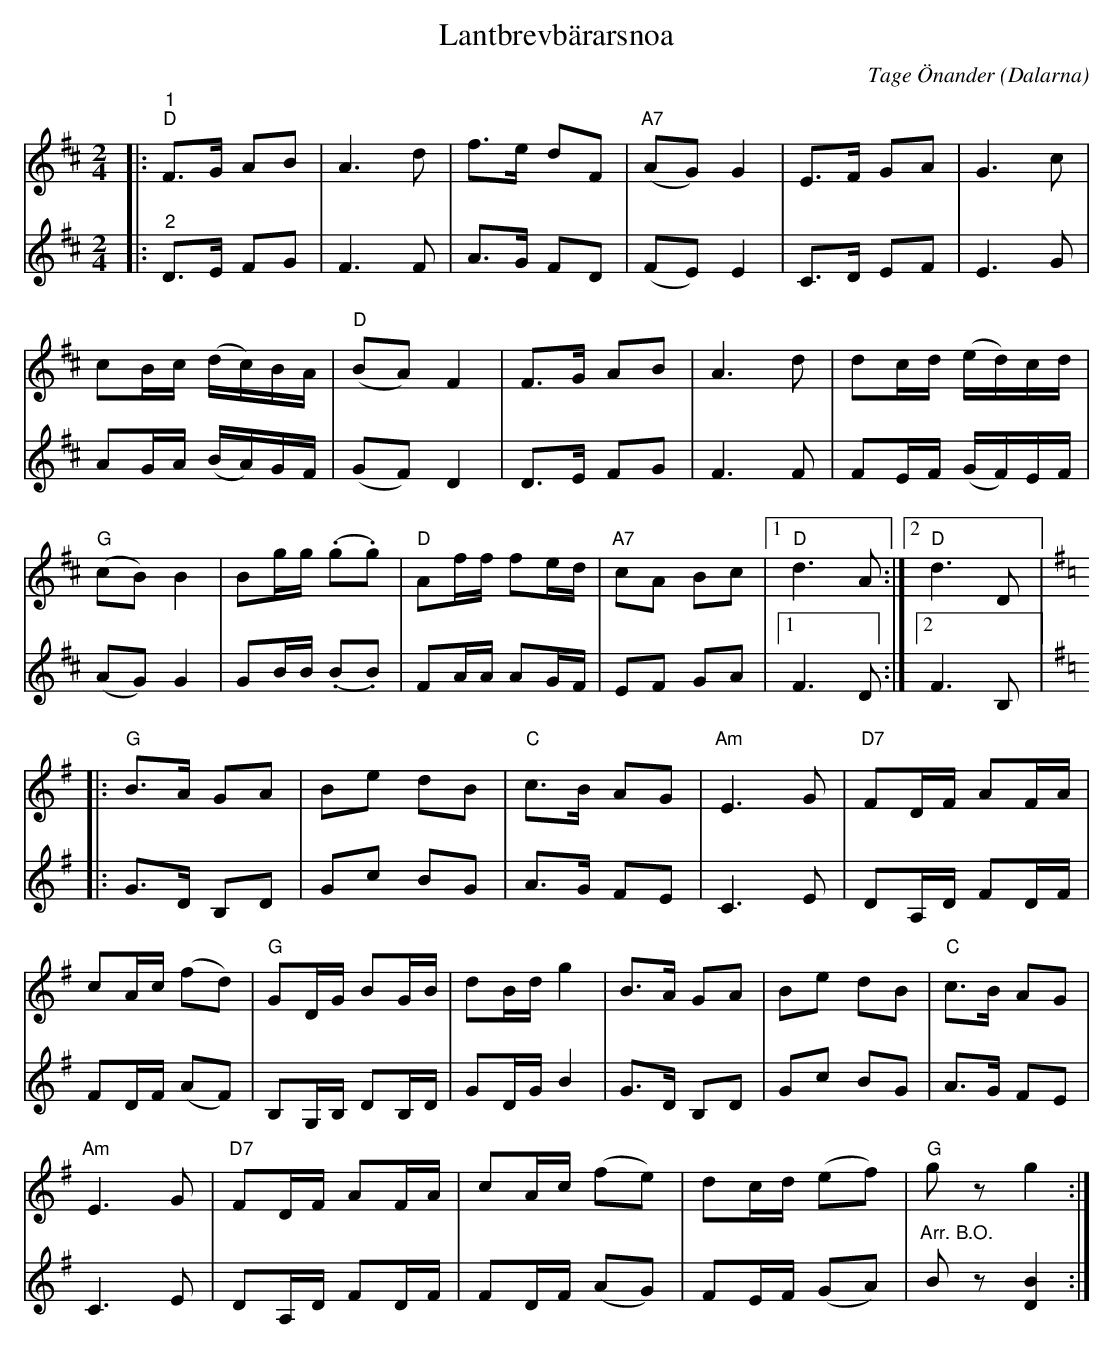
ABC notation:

X:1
T:Lantbrevbärarsnoa
C:Tage Önander
O:Dalarna
L:1/8
M:2/4
K:D
V:1
|:"^1""D" F>G AB | A3 d | f>e dF |"A7" (AG) G2 | E>F GA | G3 c |
cB/c/ (d/c/)B/A/ |"D" (BA) F2 | F>G AB | A3 d | dc/d/ (e/d/)c/d/ |
"G" (cB) B2 | Bg/g/ (.g.g) | "D" Af/f/ fe/d/ |"A7" cA Bc |1 "D" d3 A :|2"D" d3 D |:
[K:G]"G" B>A GA | Be dB |"C" c>B AG |"Am" E3 G |"D7" FD/F/ AF/A/ |
cA/c/ (fd) |"G" GD/G/ BG/B/ | dB/d/ g2 | B>A GA | Be dB |"C" c>B AG |
"Am" E3 G | "D7" FD/F/ AF/A/ | cA/c/ (fe) | dc/d/ (ef) |"G" g z g2 :|
V:2
|:"^2" D>E FG | F3 F | A>G FD | (FE) E2 | C>D EF | E3 G | AG/A/ (B/A/)G/F/ | (GF) D2 | D>E FG |
F3 F | FE/F/ (G/F/)E/F/ | (AG) G2 | GB/B/ (.B.B) | FA/A/ AG/F/ | EF GA |1 F3 D :|2 F3 B, |:
[K:G] G>D B,D | Gc BG | A>G FE | C3 E | DA,/D/ FD/F/ | FD/F/ (AF) | B,G,/B,/ DB,/D/ | GD/G/ B2 |
G>D B,D | Gc BG | A>G FE | C3 E | DA,/D/ FD/F/ | FD/F/ (AG) | FE/F/ (GA) | "^Arr. B.O."B z [DB]2 :|
